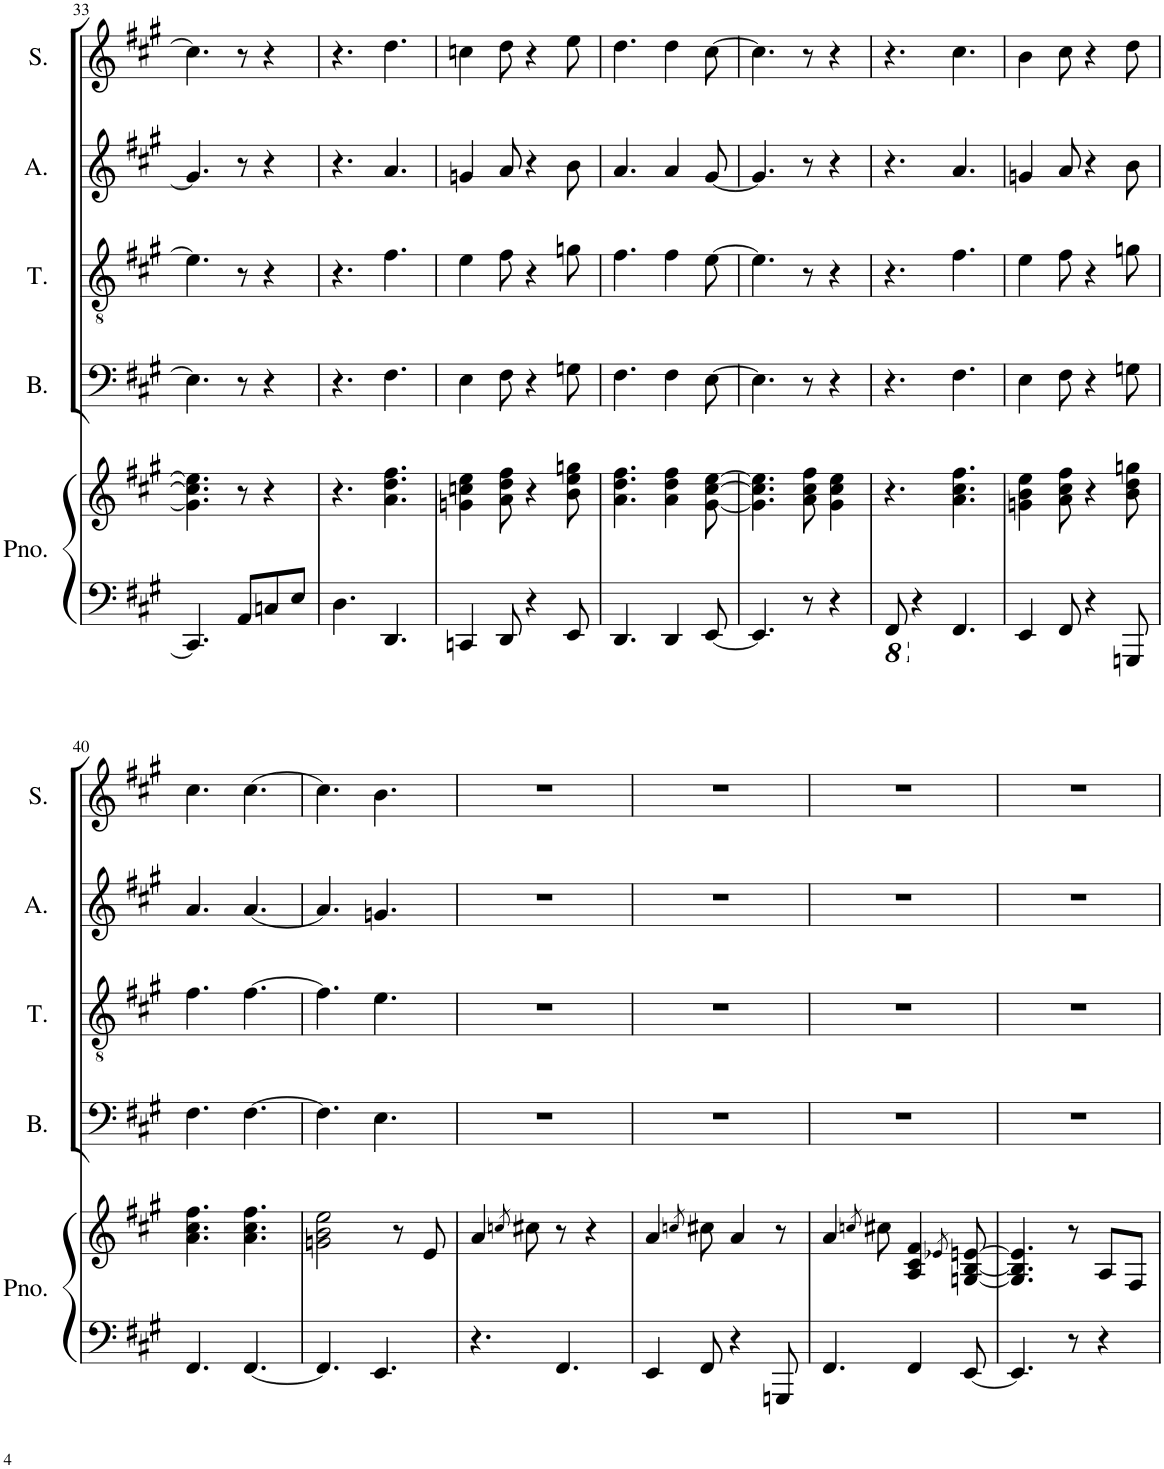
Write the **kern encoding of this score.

**kern	**kern	**kern	**kern	**kern	**kern
*part5	*part5	*part4	*part3	*part2	*part1
*staff6	*staff5	*staff4	*staff3	*staff2	*staff1
*I"Piano	*	*I"Bass	*I"Tenor	*I"Alto	*I"Soprano
*I'Pno.	*	*I'B.	*I'T.	*I'A.	*I'S.
!!LO:PB:g=z
*clefF4	*clefG2	*clefF4	*clefGv2	*clefG2	*clefG2
*k[f#c#g#]	*k[f#c#g#]	*k[f#c#g#]	*k[f#c#g#]	*k[f#c#g#]	*k[f#c#g#]
*M6/8	*M6/8	*M6/8	*M6/8	*M6/8	*M6/8
=33	=33	=33	=33	=33	=33
4.CC/]	4.g\] 4.cc\] 4.ee\]	4.E\]	4.e\]	4.g/]	4.cc\]
8AA/L	8r	8r	8r	8r	8r
8Cn/	4r	4r	4r	4r	4r
8E/J	.	.	.	.	.
=34	=34	=34	=34	=34	=34
4.D\	4.r	4.r	4.r	4.r	4.r
4.DD/	4.a\ 4.dd\ 4.ff#\	4.F#\	4.f#\	4.a/	4.dd\
=35	=35	=35	=35	=35	=35
4CCn/	4gn\ 4ccn\ 4ee\	4E\	4e\	4gn/	4ccn\
8DD/	8a\ 8dd\ 8ff#\	8F#\	8f#\	8a/	8dd\
4r	4r	4r	4r	4r	4r
8EE/	8b\ 8ee\ 8ggn\	8Gn\	8gn\	8b\	8ee\
=36	=36	=36	=36	=36	=36
4.DD/	4.a\ 4.dd\ 4.ff#\	4.F#\	4.f#\	4.a/	4.dd\
4DD/	4a\ 4dd\ 4ff#\	4F#\	4f#\	4a/	4dd\
[8EE/	[8g#\ [8cc#\ [8ee\	[8E\	[8e\	[8g#/	[8cc#\
=37	=37	=37	=37	=37	=37
4.EE/]	4.g#\] 4.cc#\] 4.ee\]	4.E\]	4.e\]	4.g#/]	4.cc#\]
8r	8a\ 8cc#\ 8ff#\	8r	8r	8r	8r
4r	4g#\ 4cc#\ 4ee\	4r	4r	4r	4r
=38	=38	=38	=38	=38	=38
*8ba	*	*	*	*	*
8FFF#/	4.r	4.r	4.r	4.r	4.r
4r	.	.	.	.	.
4.FFF#/	4.a\ 4.cc#\ 4.ff#\	4.F#\	4.f#\	4.a/	4.cc#\
=39	=39	=39	=39	=39	=39
*X8ba	*	*	*	*	*
4EE/	4gn\ 4b\ 4ee\	4E\	4e\	4gn/	4b\
8FF#/	8a\ 8cc#\ 8ff#\	8F#\	8f#\	8a/	8cc#\
4r	4r	4r	4r	4r	4r
8GGGn/	8b\ 8dd\ 8ggn\	8Gn\	8gn\	8b\	8dd\
!!LO:LB:g=z
=40	=40	=40	=40	=40	=40
4.FF#/	4.a\ 4.cc#\ 4.ff#\	4.F#\	4.f#\	4.a/	4.cc#\
[4.FF#/	4.a\ 4.cc#\ 4.ff#\	[4.F#\	[4.f#\	[4.a/	[4.cc#\
=41	=41	=41	=41	=41	=41
4.FF#/]	2gn\ 2b\ 2ee\	4.F#\]	4.f#\]	4.a/]	4.cc#\]
4.EE/	.	4.E\	4.e\	4.gn/	4.b\
.	8r	.	.	.	.
.	8e/	.	.	.	.
=42	=42	=42	=42	=42	=42
4.r	4a/	2.r	2.r	2.r	2.r
.	8qccn/	.	.	.	.
.	8cc#X\	.	.	.	.
4.FF#/	8r	.	.	.	.
.	4r	.	.	.	.
=43	=43	=43	=43	=43	=43
4EE/	4a/	2.r	2.r	2.r	2.r
.	8qccn/	.	.	.	.
8FF#/	8cc#X\	.	.	.	.
4r	4a/	.	.	.	.
8GGGn/	8r	.	.	.	.
=44	=44	=44	=44	=44	=44
4.FF#/	4a/	2.r	2.r	2.r	2.r
.	8qccn/	.	.	.	.
.	8cc#X\	.	.	.	.
4FF#/	4A/ 4c#/ 4f#/	.	.	.	.
.	8qe-X/	.	.	.	.
[8EE/	[8Gn/ [8B/ [8en/	.	.	.	.
=45	=45	=45	=45	=45	=45
4.EE/]	4.G/] 4.B/] 4.e/]	2.r	2.r	2.r	2.r
8r	8r	.	.	.	.
4r	8A/L	.	.	.	.
.	8F#/J	.	.	.	.
=	=	=	=	=	=
*-	*-	*-	*-	*-	*-
